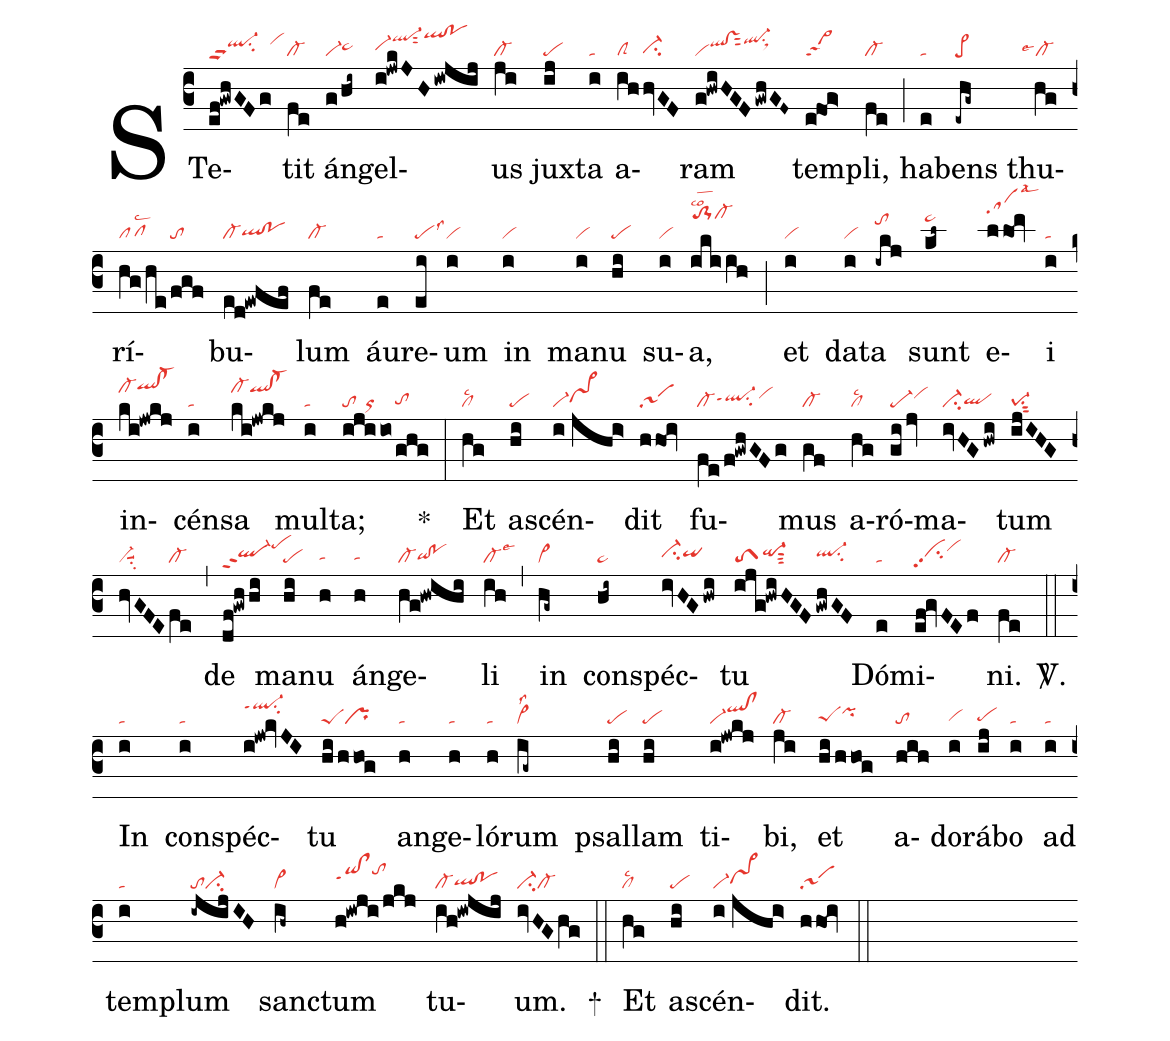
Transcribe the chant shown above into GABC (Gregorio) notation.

nabc-lines: 1;
%%
(c3)
STe(ef!gwhGFg|ql-hippu2su2vihj)tit(fe|cl-) án(g/hi~|vi-ta>hh)gel(i!jwkJHiwjij|vi-hhql-hksut2qlhl!pohl)us(ji|cl-) ju(ij|pe)xta(i|ta) a(ih|clS|hvGF|ci-hg)ram(g!hwiHGFgwhGF~|viqlhi!vshisut2ql-hjsu1sux1) tem(e!fog>|sa>2)pli,(fe|cl-) (;)
ha(e|ta)bens(-ehg~|pe>) thu(hg|```cl-lse4)rí(hg/he/|pflsc2|fgf|to)bu(ed!ewfef|cl-qlhg!pohg)lum(fe|cl-) áu(e|ta)re(ei|pelss3)um(i|vi) in(i|vi) ma(i|vi)nu(hi|pe) su(i|vi)a,(ikiih|to-1hmlsco2cl-hm) (;)
et(i|vi) da(i|vi)ta(-ikj|tohk) sunt(kl~|ta>hl) e(llo!mv|sahplsal3)i(i|ta) in(ki!jwkj|cl-hkqlhl!cl-hl)cén(i|ta)sa(ki!jwkj|cl-hkqlhk!cl-hk) mul(i|ta)ta;(ijiio/|to//or|ghg|tohg) *(:)
Et(hg|cllsc2) as(hi|pe)cén(i//jhi>|vi-vs>hh)dit(hho!iv|sa1) fu(fe/f!gwhGFg|cl-ql-hhppt1su2vihi)mus(gf|cl-) a(hg|cllsc2)ró(gi/jv|pe-vihi)ma(ivHGhwi|ci-qlhg)tum(ijIHG|pe-1su1sut2|hvGFE|vi-suu1su2|fe|cl-) (,)
de(df!gwhhi|ql-hhppt2pehk) ma(hi|pe)nu(h|tahg) án(h|tahg)ge(hg!hwihi|cl-qihg!pohg)li(ih|cl-lse3) (,)
in(hg~|vi>) con(hi~|ta>)spéc(ivHGhwi|ci-hhqihh)tu(ijg!hwiHGF|toS1qi-hhsut3|gwhGF|ql-hhsu2) Dó(e|ta)mi(ef!gvFEf|vihhpp2su2vihj)ni.(fe|cl-) <sp>V/</sp>.(::)
In(i|ta) con(i|ta)spéc(i!jw!kvJI|ql-hkppt1su2)tu(hi/hhog|peSpr) an(h|ta)ge(h|ta)ló(h|ta)rum(ig~|vi>lss2) psal(hi|pe)lam(hi|pe) ti(i!jwkj|vi-qlhj!clhj)bi,(ji|cl-) et(hi/hhog|peShgpihi) a(hih|to)do(i|vihg)rá(ij|pehg)bo(i|ta) ad(i|ta) tem(i|ta)plum(-ijij/IH|toci-) san(ih~|vi>)ctum(h!iwji/jkj|qihi!clhippt1tohk) tu(ih!iwjij|cl-qlhg!pohg)um.(ivHGhg|ci-cl-) +(::)
Et(hg|cllsc2) as(hi|pe)cén(i//jhi>|vi-vs>hh)dit.(hho!iv|sa1) (::)
